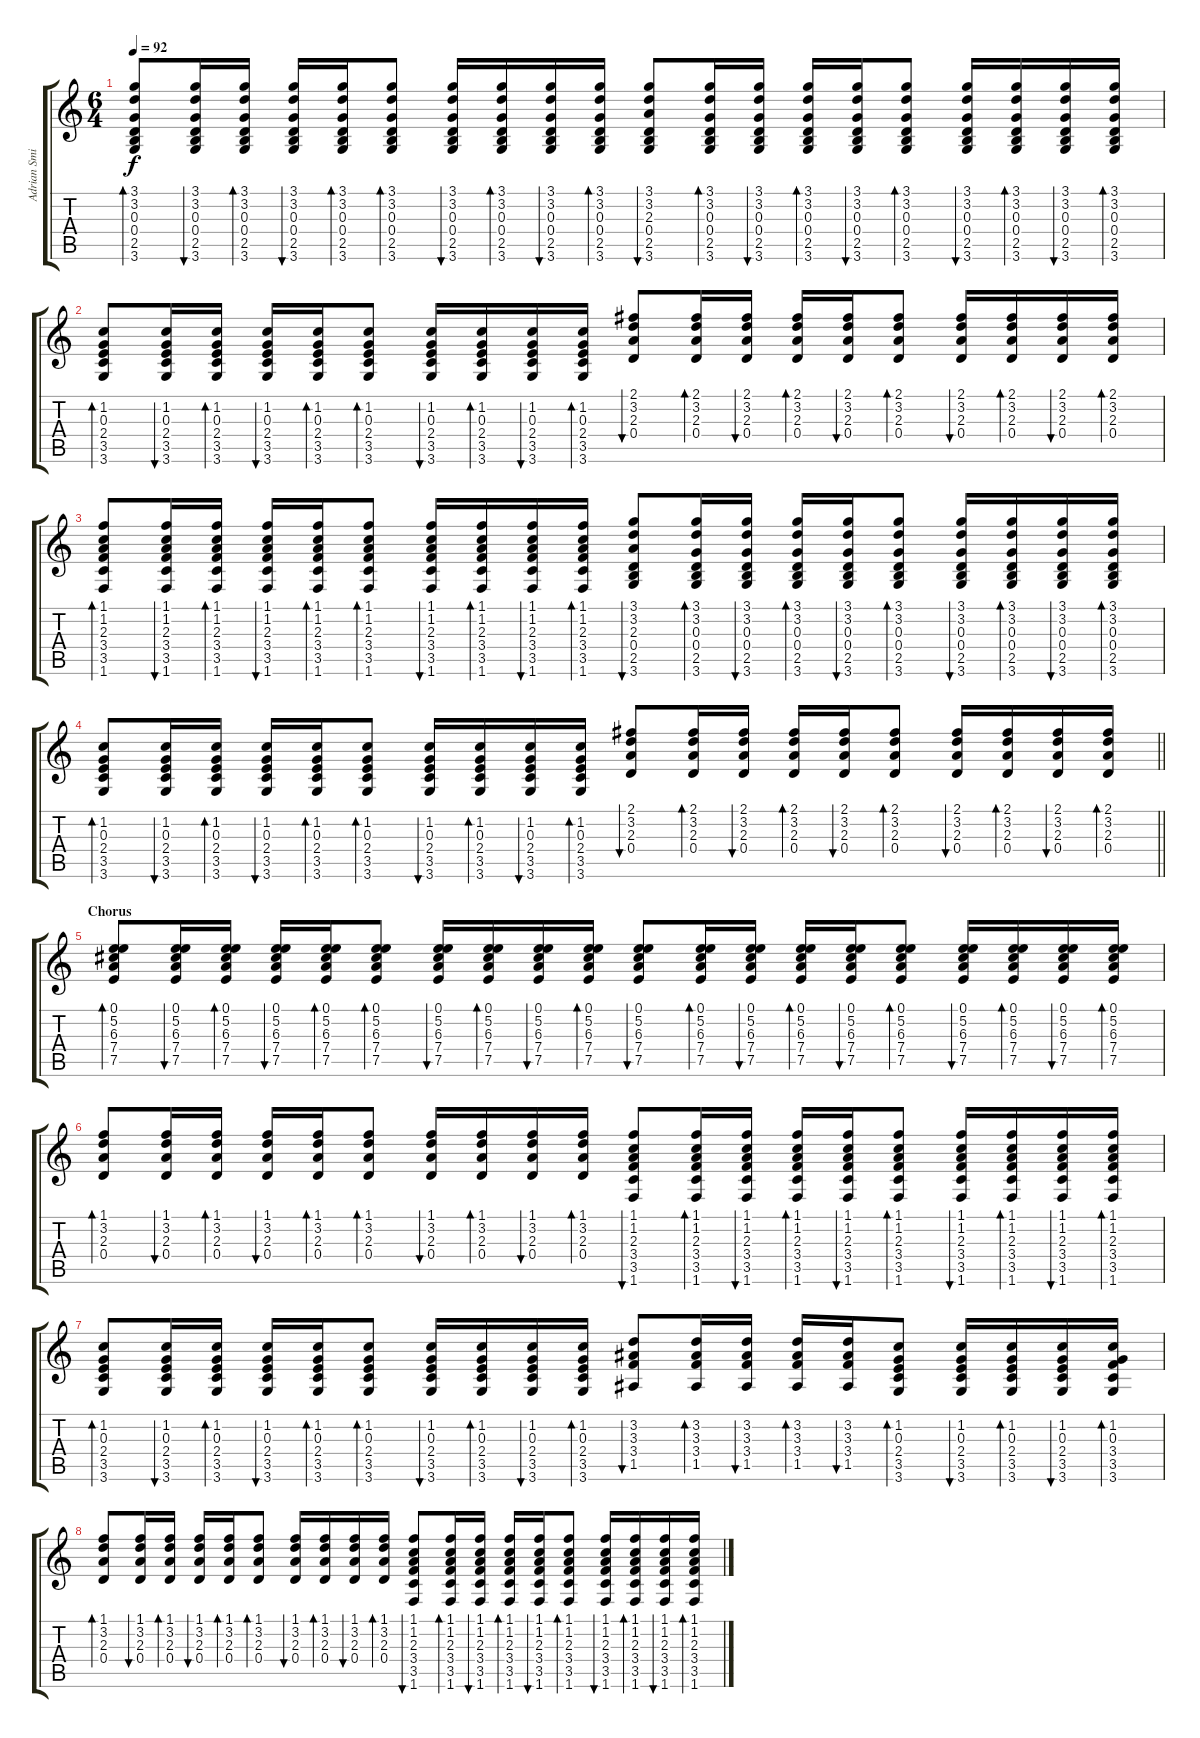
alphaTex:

\track ("Adrian Smith" "Adrian Smi") {instrument acousticguitarsteel}
\staff {score tabs}
\tuning (E4 B3 G3 D3 A2 E2) {hide}
\ts (6 4)
\tempo 92
\clef g2
\ks c
(3.1 3.2 0.3 0.4 2.5 3.6).8{bd 60 dy f} (3.1 3.2 0.3 0.4 2.5 3.6).16{bu 60} (3.1 3.2 0.3 0.4 2.5 3.6).16{bd 60} (3.1 3.2 0.3 0.4 2.5 3.6).16{bu 60} (3.1 3.2 0.3 0.4 2.5 3.6).16{bd 60} (3.1 3.2 0.3 0.4 2.5 3.6).8{bd 60} (3.1 3.2 0.3 0.4 2.5 3.6).16{bu 60} (3.1 3.2 0.3 0.4 2.5 3.6).16{bd 60} (3.1 3.2 0.3 0.4 2.5 3.6).16{bu 60} (3.1 3.2 0.3 0.4 2.5 3.6).16{bd 60} (3.1 3.2 2.3 0.4 2.5 3.6).8{bu 60} (3.1 3.2 0.3 0.4 2.5 3.6).16{bd 60} (3.1 3.2 0.3 0.4 2.5 3.6).16{bu 60} (3.1 3.2 0.3 0.4 2.5 3.6).16{bd 60} (3.1 3.2 0.3 0.4 2.5 3.6).16{bu 60} (3.1 3.2 0.3 0.4 2.5 3.6).8{bd 60} (3.1 3.2 0.3 0.4 2.5 3.6).16{bu 60} (3.1 3.2 0.3 0.4 2.5 3.6).16{bd 60} (3.1 3.2 0.3 0.4 2.5 3.6).16{bu 60} (3.1 3.2 0.3 0.4 2.5 3.6).16{bd 60} |
(1.2 0.3 2.4 3.5 3.6).8{bd 60} (1.2 0.3 2.4 3.5 3.6).16{bu 60} (1.2 0.3 2.4 3.5 3.6).16{bd 60} (1.2 0.3 2.4 3.5 3.6).16{bu 60} (1.2 0.3 2.4 3.5 3.6).16{bd 60} (1.2 0.3 2.4 3.5 3.6).8{bd 60} (1.2 0.3 2.4 3.5 3.6).16{bu 60} (1.2 0.3 2.4 3.5 3.6).16{bd 60} (1.2 0.3 2.4 3.5 3.6).16{bu 60} (1.2 0.3 2.4 3.5 3.6).16{bd 60} (2.1 3.2 2.3 0.4).8{bu 60} (2.1 3.2 2.3 0.4).16{bd 60} (2.1 3.2 2.3 0.4).16{bu 60} (2.1 3.2 2.3 0.4).16{bd 60} (2.1 3.2 2.3 0.4).16{bu 60} (2.1 3.2 2.3 0.4).8{bd 60} (2.1 3.2 2.3 0.4).16{bu 60} (2.1 3.2 2.3 0.4).16{bd 60} (2.1 3.2 2.3 0.4).16{bu 60} (2.1 3.2 2.3 0.4).16{bd 60} |
(1.1 1.2 2.3 3.4 3.5 1.6).8{bd 60} (1.1 1.2 2.3 3.4 3.5 1.6).16{bu 60} (1.1 1.2 2.3 3.4 3.5 1.6).16{bd 60} (1.1 1.2 2.3 3.4 3.5 1.6).16{bu 60} (1.1 1.2 2.3 3.4 3.5 1.6).16{bd 60} (1.1 1.2 2.3 3.4 3.5 1.6).8{bd 60} (1.1 1.2 2.3 3.4 3.5 1.6).16{bu 60} (1.1 1.2 2.3 3.4 3.5 1.6).16{bd 60} (1.1 1.2 2.3 3.4 3.5 1.6).16{bu 60} (1.1 1.2 2.3 3.4 3.5 1.6).16{bd 60} (3.1 3.2 2.3 0.4 2.5 3.6).8{bu 60} (3.1 3.2 0.3 0.4 2.5 3.6).16{bd 60} (3.1 3.2 0.3 0.4 2.5 3.6).16{bu 60} (3.1 3.2 0.3 0.4 2.5 3.6).16{bd 60} (3.1 3.2 0.3 0.4 2.5 3.6).16{bu 60} (3.1 3.2 0.3 0.4 2.5 3.6).8{bd 60} (3.1 3.2 0.3 0.4 2.5 3.6).16{bu 60} (3.1 3.2 0.3 0.4 2.5 3.6).16{bd 60} (3.1 3.2 0.3 0.4 2.5 3.6).16{bu 60} (3.1 3.2 0.3 0.4 2.5 3.6).16{bd 60} |
\barLineRight lightlight
(1.2 0.3 2.4 3.5 3.6).8{bd 60} (1.2 0.3 2.4 3.5 3.6).16{bu 60} (1.2 0.3 2.4 3.5 3.6).16{bd 60} (1.2 0.3 2.4 3.5 3.6).16{bu 60} (1.2 0.3 2.4 3.5 3.6).16{bd 60} (1.2 0.3 2.4 3.5 3.6).8{bd 60} (1.2 0.3 2.4 3.5 3.6).16{bu 60} (1.2 0.3 2.4 3.5 3.6).16{bd 60} (1.2 0.3 2.4 3.5 3.6).16{bu 60} (1.2 0.3 2.4 3.5 3.6).16{bd 60} (2.1 3.2 2.3 0.4).8{bu 60} (2.1 3.2 2.3 0.4).16{bd 60} (2.1 3.2 2.3 0.4).16{bu 60} (2.1 3.2 2.3 0.4).16{bd 60} (2.1 3.2 2.3 0.4).16{bu 60} (2.1 3.2 2.3 0.4).8{bd 60} (2.1 3.2 2.3 0.4).16{bu 60} (2.1 3.2 2.3 0.4).16{bd 60} (2.1 3.2 2.3 0.4).16{bu 60} (2.1 3.2 2.3 0.4).16{bd 60} |
\section ("" "Chorus")
(0.1 5.2 6.3 7.4 7.5).8{bd 60} (0.1 5.2 6.3 7.4 7.5).16{bu 60} (0.1 5.2 6.3 7.4 7.5).16{bd 60} (0.1 5.2 6.3 7.4 7.5).16{bu 60} (0.1 5.2 6.3 7.4 7.5).16{bd 60} (0.1 5.2 6.3 7.4 7.5).8{bd 60} (0.1 5.2 6.3 7.4 7.5).16{bu 60} (0.1 5.2 6.3 7.4 7.5).16{bd 60} (0.1 5.2 6.3 7.4 7.5).16{bu 60} (0.1 5.2 6.3 7.4 7.5).16{bd 60} (0.1 5.2 6.3 7.4 7.5).8{bu 60} (0.1 5.2 6.3 7.4 7.5).16{bd 60} (0.1 5.2 6.3 7.4 7.5).16{bu 60} (0.1 5.2 6.3 7.4 7.5).16{bd 60} (0.1 5.2 6.3 7.4 7.5).16{bu 60} (0.1 5.2 6.3 7.4 7.5).8{bd 60} (0.1 5.2 6.3 7.4 7.5).16{bu 60} (0.1 5.2 6.3 7.4 7.5).16{bd 60} (0.1 5.2 6.3 7.4 7.5).16{bu 60} (0.1 5.2 6.3 7.4 7.5).16{bd 60} |
(1.1 3.2 2.3 0.4).8{bd 60} (1.1 3.2 2.3 0.4).16{bu 60} (1.1 3.2 2.3 0.4).16{bd 60} (1.1 3.2 2.3 0.4).16{bu 60} (1.1 3.2 2.3 0.4).16{bd 60} (1.1 3.2 2.3 0.4).8{bd 60} (1.1 3.2 2.3 0.4).16{bu 60} (1.1 3.2 2.3 0.4).16{bd 60} (1.1 3.2 2.3 0.4).16{bu 60} (1.1 3.2 2.3 0.4).16{bd 60} (1.1 1.2 2.3 3.4 3.5 1.6).8{bu 60} (1.1 1.2 2.3 3.4 3.5 1.6).16{bd 60} (1.1 1.2 2.3 3.4 3.5 1.6).16{bu 60} (1.1 1.2 2.3 3.4 3.5 1.6).16{bd 60} (1.1 1.2 2.3 3.4 3.5 1.6).16{bu 60} (1.1 1.2 2.3 3.4 3.5 1.6).8{bd 60} (1.1 1.2 2.3 3.4 3.5 1.6).16{bu 60} (1.1 1.2 2.3 3.4 3.5 1.6).16{bd 60} (1.1 1.2 2.3 3.4 3.5 1.6).16{bu 60} (1.1 1.2 2.3 3.4 3.5 1.6).16{bd 60} |
(1.2 0.3 2.4 3.5 3.6).8{bd 60} (1.2 0.3 2.4 3.5 3.6).16{bu 60} (1.2 0.3 2.4 3.5 3.6).16{bd 60} (1.2 0.3 2.4 3.5 3.6).16{bu 60} (1.2 0.3 2.4 3.5 3.6).16{bd 60} (1.2 0.3 2.4 3.5 3.6).8{bd 60} (1.2 0.3 2.4 3.5 3.6).16{bu 60} (1.2 0.3 2.4 3.5 3.6).16{bd 60} (1.2 0.3 2.4 3.5 3.6).16{bu 60} (1.2 0.3 2.4 3.5 3.6).16{bd 60} (3.2 3.3 3.4 1.5).8{bu 60} (3.2 3.3 3.4 1.5).16{bd 60} (3.2 3.3 3.4 1.5).16{bu 60} (3.2 3.3 3.4 1.5).16{bd 60} (3.2 3.3 3.4 1.5).16{bu 60} (1.2 0.3 2.4 3.5 3.6).8{bd 60} (1.2 0.3 2.4 3.5 3.6).16{bu 60} (1.2 0.3 2.4 3.5 3.6).16{bd 60} (1.2 0.3 2.4 3.5 3.6).16{bu 60} (1.2 0.3 3.4 3.5 3.6).16{bd 60} |
(1.1 3.2 2.3 0.4).8{bd 60} (1.1 3.2 2.3 0.4).16{bu 60} (1.1 3.2 2.3 0.4).16{bd 60} (1.1 3.2 2.3 0.4).16{bu 60} (1.1 3.2 2.3 0.4).16{bd 60} (1.1 3.2 2.3 0.4).8{bd 60} (1.1 3.2 2.3 0.4).16{bu 60} (1.1 3.2 2.3 0.4).16{bd 60} (1.1 3.2 2.3 0.4).16{bu 60} (1.1 3.2 2.3 0.4).16{bd 60} (1.1 1.2 2.3 3.4 3.5 1.6).8{bu 60} (1.1 1.2 2.3 3.4 3.5 1.6).16{bd 60} (1.1 1.2 2.3 3.4 3.5 1.6).16{bu 60} (1.1 1.2 2.3 3.4 3.5 1.6).16{bd 60} (1.1 1.2 2.3 3.4 3.5 1.6).16{bu 60} (1.1 1.2 2.3 3.4 3.5 1.6).8{bd 60} (1.1 1.2 2.3 3.4 3.5 1.6).16{bu 60} (1.1 1.2 2.3 3.4 3.5 1.6).16{bd 60} (1.1 1.2 2.3 3.4 3.5 1.6).16{bu 60} (1.1 1.2 2.3 3.4 3.5 1.6).16{bd 60}
